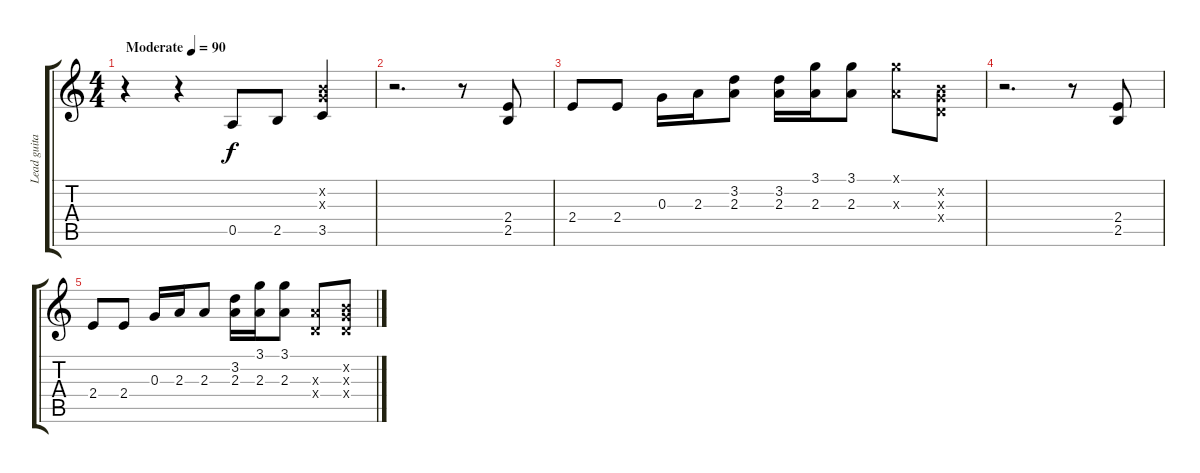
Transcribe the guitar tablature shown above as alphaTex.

\track ("Lead guitar" "Lead guita") {instrument overdrivenguitar}
\staff {score tabs}
\tuning (E4 B3 G3 D3 A2 E2) {hide}
\ts (4 4)
\tempo (90 "Moderate")
\clef g2
\ks c
r.4{dy f instrument overdrivenguitar} r.4 0.5.8 2.5.8 (0.2{x} 0.3{x} 3.5).4 |
r.2{d} r.8 (2.4 2.5).8 |
2.4.8 2.4.8 0.3.16 2.3.16 (3.2 2.3).8 (3.2 2.3).16 (3.1 2.3).16 (3.1 2.3).8 (3.1{x} 2.3{x}).8 (0.2{x} 0.3{x} 0.4{x}).8 |
r.2{d} r.8 (2.4 2.5).8 |
2.4.8 2.4.8 0.3.16 2.3.16 2.3.8 (3.2 2.3).16 (3.1 2.3).16 (3.1 2.3).8 (2.3{x} 0.4{x}).8 (0.2{x} 0.3{x} 0.4{x}).8
